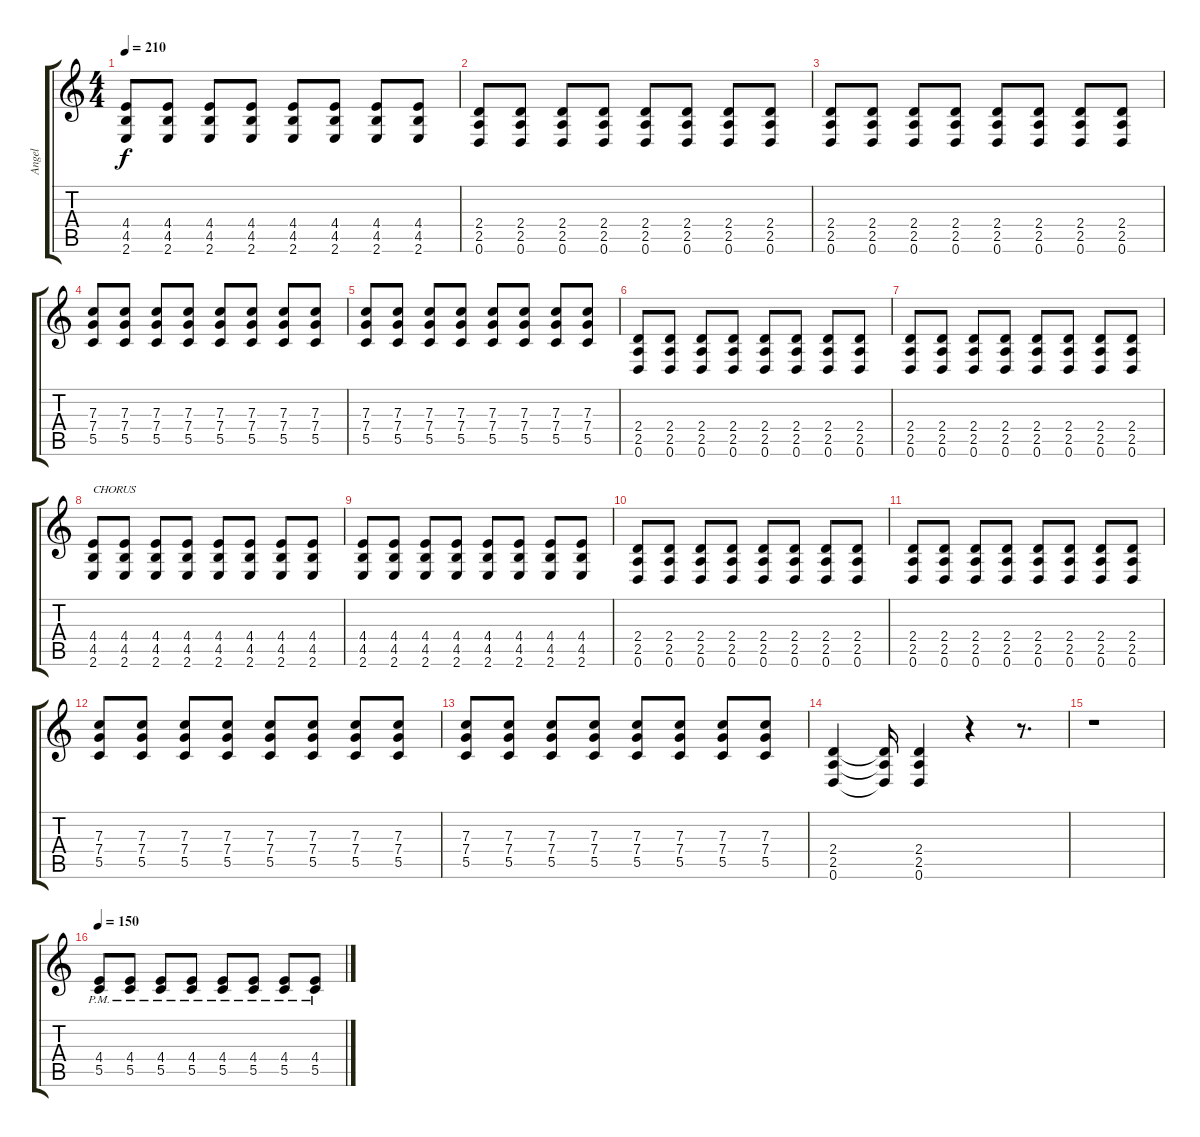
\track ("Angel" "Angel") {instrument overdrivenguitar}
\staff {score tabs}
\tuning (D4 A3 F3 C3 G2 D2) {hide}
\ts (4 4)
\tempo 210
\clef g2
\ks c
(4.4 4.5 2.6).8{dy f} (4.4 4.5 2.6).8 (4.4 4.5 2.6).8 (4.4 4.5 2.6).8 (4.4 4.5 2.6).8 (4.4 4.5 2.6).8 (4.4 4.5 2.6).8 (4.4 4.5 2.6).8 |
(2.4 2.5 0.6).8 (2.4 2.5 0.6).8 (2.4 2.5 0.6).8 (2.4 2.5 0.6).8 (2.4 2.5 0.6).8 (2.4 2.5 0.6).8 (2.4 2.5 0.6).8 (2.4 2.5 0.6).8 |
(2.4 2.5 0.6).8 (2.4 2.5 0.6).8 (2.4 2.5 0.6).8 (2.4 2.5 0.6).8 (2.4 2.5 0.6).8 (2.4 2.5 0.6).8 (2.4 2.5 0.6).8 (2.4 2.5 0.6).8 |
(7.3 7.4 5.5).8 (7.3 7.4 5.5).8 (7.3 7.4 5.5).8 (7.3 7.4 5.5).8 (7.3 7.4 5.5).8 (7.3 7.4 5.5).8 (7.3 7.4 5.5).8 (7.3 7.4 5.5).8 |
(7.3 7.4 5.5).8 (7.3 7.4 5.5).8 (7.3 7.4 5.5).8 (7.3 7.4 5.5).8 (7.3 7.4 5.5).8 (7.3 7.4 5.5).8 (7.3 7.4 5.5).8 (7.3 7.4 5.5).8 |
(2.4 2.5 0.6).8 (2.4 2.5 0.6).8 (2.4 2.5 0.6).8 (2.4 2.5 0.6).8 (2.4 2.5 0.6).8 (2.4 2.5 0.6).8 (2.4 2.5 0.6).8 (2.4 2.5 0.6).8 |
(2.4 2.5 0.6).8 (2.4 2.5 0.6).8 (2.4 2.5 0.6).8 (2.4 2.5 0.6).8 (2.4 2.5 0.6).8 (2.4 2.5 0.6).8 (2.4 2.5 0.6).8 (2.4 2.5 0.6).8 |
(4.4 4.5 2.6).8{txt "CHORUS"} (4.4 4.5 2.6).8 (4.4 4.5 2.6).8 (4.4 4.5 2.6).8 (4.4 4.5 2.6).8 (4.4 4.5 2.6).8 (4.4 4.5 2.6).8 (4.4 4.5 2.6).8 |
(4.4 4.5 2.6).8 (4.4 4.5 2.6).8 (4.4 4.5 2.6).8 (4.4 4.5 2.6).8 (4.4 4.5 2.6).8 (4.4 4.5 2.6).8 (4.4 4.5 2.6).8 (4.4 4.5 2.6).8 |
(2.4 2.5 0.6).8 (2.4 2.5 0.6).8 (2.4 2.5 0.6).8 (2.4 2.5 0.6).8 (2.4 2.5 0.6).8 (2.4 2.5 0.6).8 (2.4 2.5 0.6).8 (2.4 2.5 0.6).8 |
(2.4 2.5 0.6).8 (2.4 2.5 0.6).8 (2.4 2.5 0.6).8 (2.4 2.5 0.6).8 (2.4 2.5 0.6).8 (2.4 2.5 0.6).8 (2.4 2.5 0.6).8 (2.4 2.5 0.6).8 |
(7.3 7.4 5.5).8 (7.3 7.4 5.5).8 (7.3 7.4 5.5).8 (7.3 7.4 5.5).8 (7.3 7.4 5.5).8 (7.3 7.4 5.5).8 (7.3 7.4 5.5).8 (7.3 7.4 5.5).8 |
(7.3 7.4 5.5).8 (7.3 7.4 5.5).8 (7.3 7.4 5.5).8 (7.3 7.4 5.5).8 (7.3 7.4 5.5).8 (7.3 7.4 5.5).8 (7.3 7.4 5.5).8 (7.3 7.4 5.5).8 |
(2.4 2.5 0.6).4 (2.4{t} 2.5{t} 0.6{t}).16 (2.4 2.5 0.6).4 r.4 r.8{d} |
r.1 |
\tempo 150
(4.4{pm} 5.5{pm}).8{instrument electricguitarclean} (4.4{pm} 5.5{pm}).8 (4.4{pm} 5.5{pm}).8 (4.4{pm} 5.5{pm}).8 (4.4{pm} 5.5{pm}).8 (4.4{pm} 5.5{pm}).8 (4.4{pm} 5.5{pm}).8 (4.4{pm} 5.5{pm}).8
